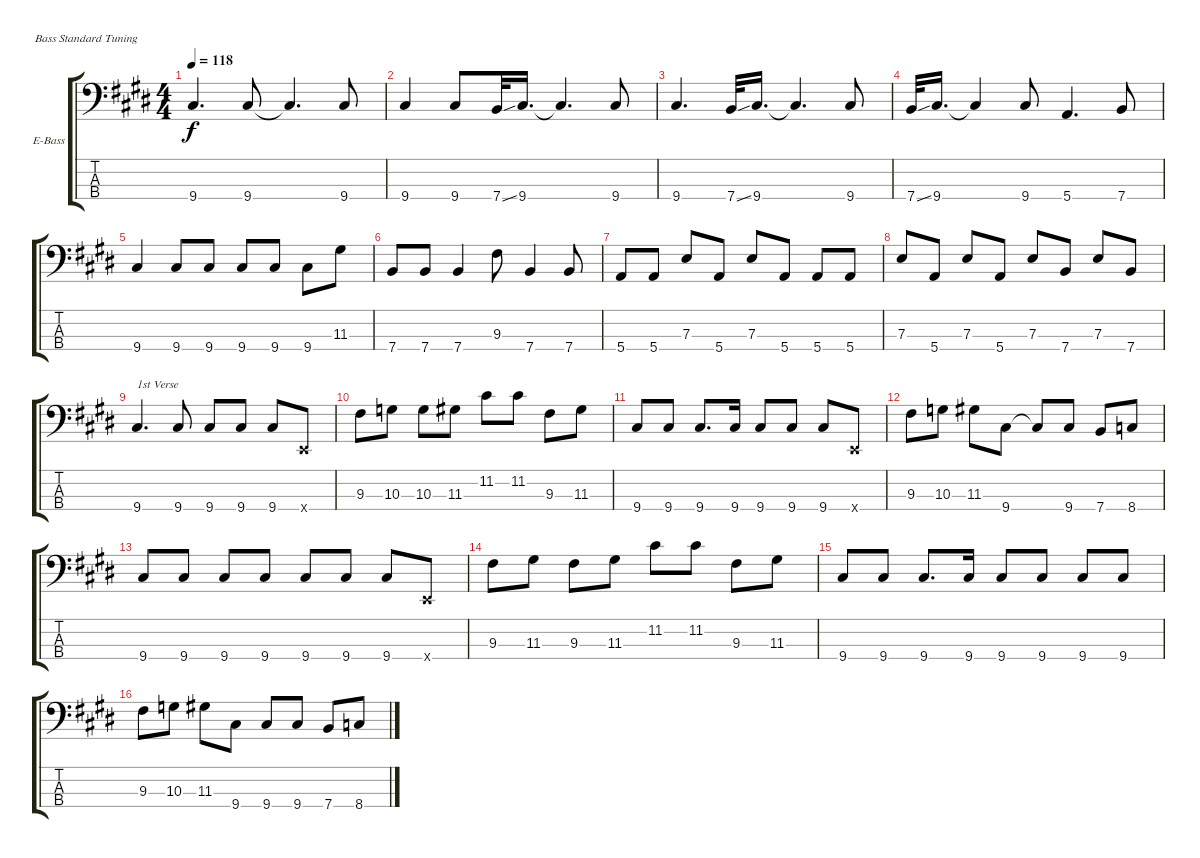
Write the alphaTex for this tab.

\bracketExtendMode groupsimilarinstruments
\firstSystemTrackNameOrientation horizontal
\otherSystemsTrackNameOrientation horizontal
\track ("Bass" "E-Bass") {instrument electricbassfinger}
\staff {score tabs}
\tuning (G2 D2 A1 E1)
\ts (4 4)
\tempo 118
\clef f4
\ks e
9.4.4{d dy f} 9.4.8 9.4{t}.4{d} 9.4.8 |
9.4.4 9.4.8 7.4{ss}.32 9.4.16{d} 9.4{t}.4{d} 9.4.8 |
9.4.4{d} 7.4{ss}.32 9.4.16{d} 9.4{t}.4{d} 9.4.8 |
7.4{ss}.32 9.4.16{d} 9.4{t}.4 9.4.8 5.4.4{d} 7.4.8 |
9.4.4 9.4.8 9.4.8 9.4.8 9.4.8 9.4.8 11.3.8 |
7.4.8 7.4.8 7.4.4 9.3.8 7.4.4 7.4.8 |
5.4.8 5.4.8 7.3.8 5.4.8 7.3.8 5.4.8 5.4.8 5.4.8 |
7.3.8 5.4.8 7.3.8 5.4.8 7.3.8 7.4.8 7.3.8 7.4.8 |
9.4.4{d txt "1st Verse"} 9.4.8 9.4.8 9.4.8 9.4.8 0.4{x}.8 |
9.3.8 10.3.8 10.3.8 11.3.8 11.2.8 11.2.8 9.3.8 11.3.8 |
9.4.8 9.4.8 9.4.8{d} 9.4.16 9.4.8 9.4.8 9.4.8 0.4{x}.8 |
9.3.8 10.3.8 11.3.8 9.4.8 9.4{t}.8 9.4.8 7.4.8 8.4.8 |
9.4.8 9.4.8 9.4.8 9.4.8 9.4.8 9.4.8 9.4.8 0.4{x}.8 |
9.3.8 11.3.8 9.3.8 11.3.8 11.2.8 11.2.8 9.3.8 11.3.8 |
9.4.8 9.4.8 9.4.8{d} 9.4.16 9.4.8 9.4.8 9.4.8 9.4.8 |
9.3.8 10.3.8 11.3.8 9.4.8 9.4.8 9.4.8 7.4.8 8.4.8
